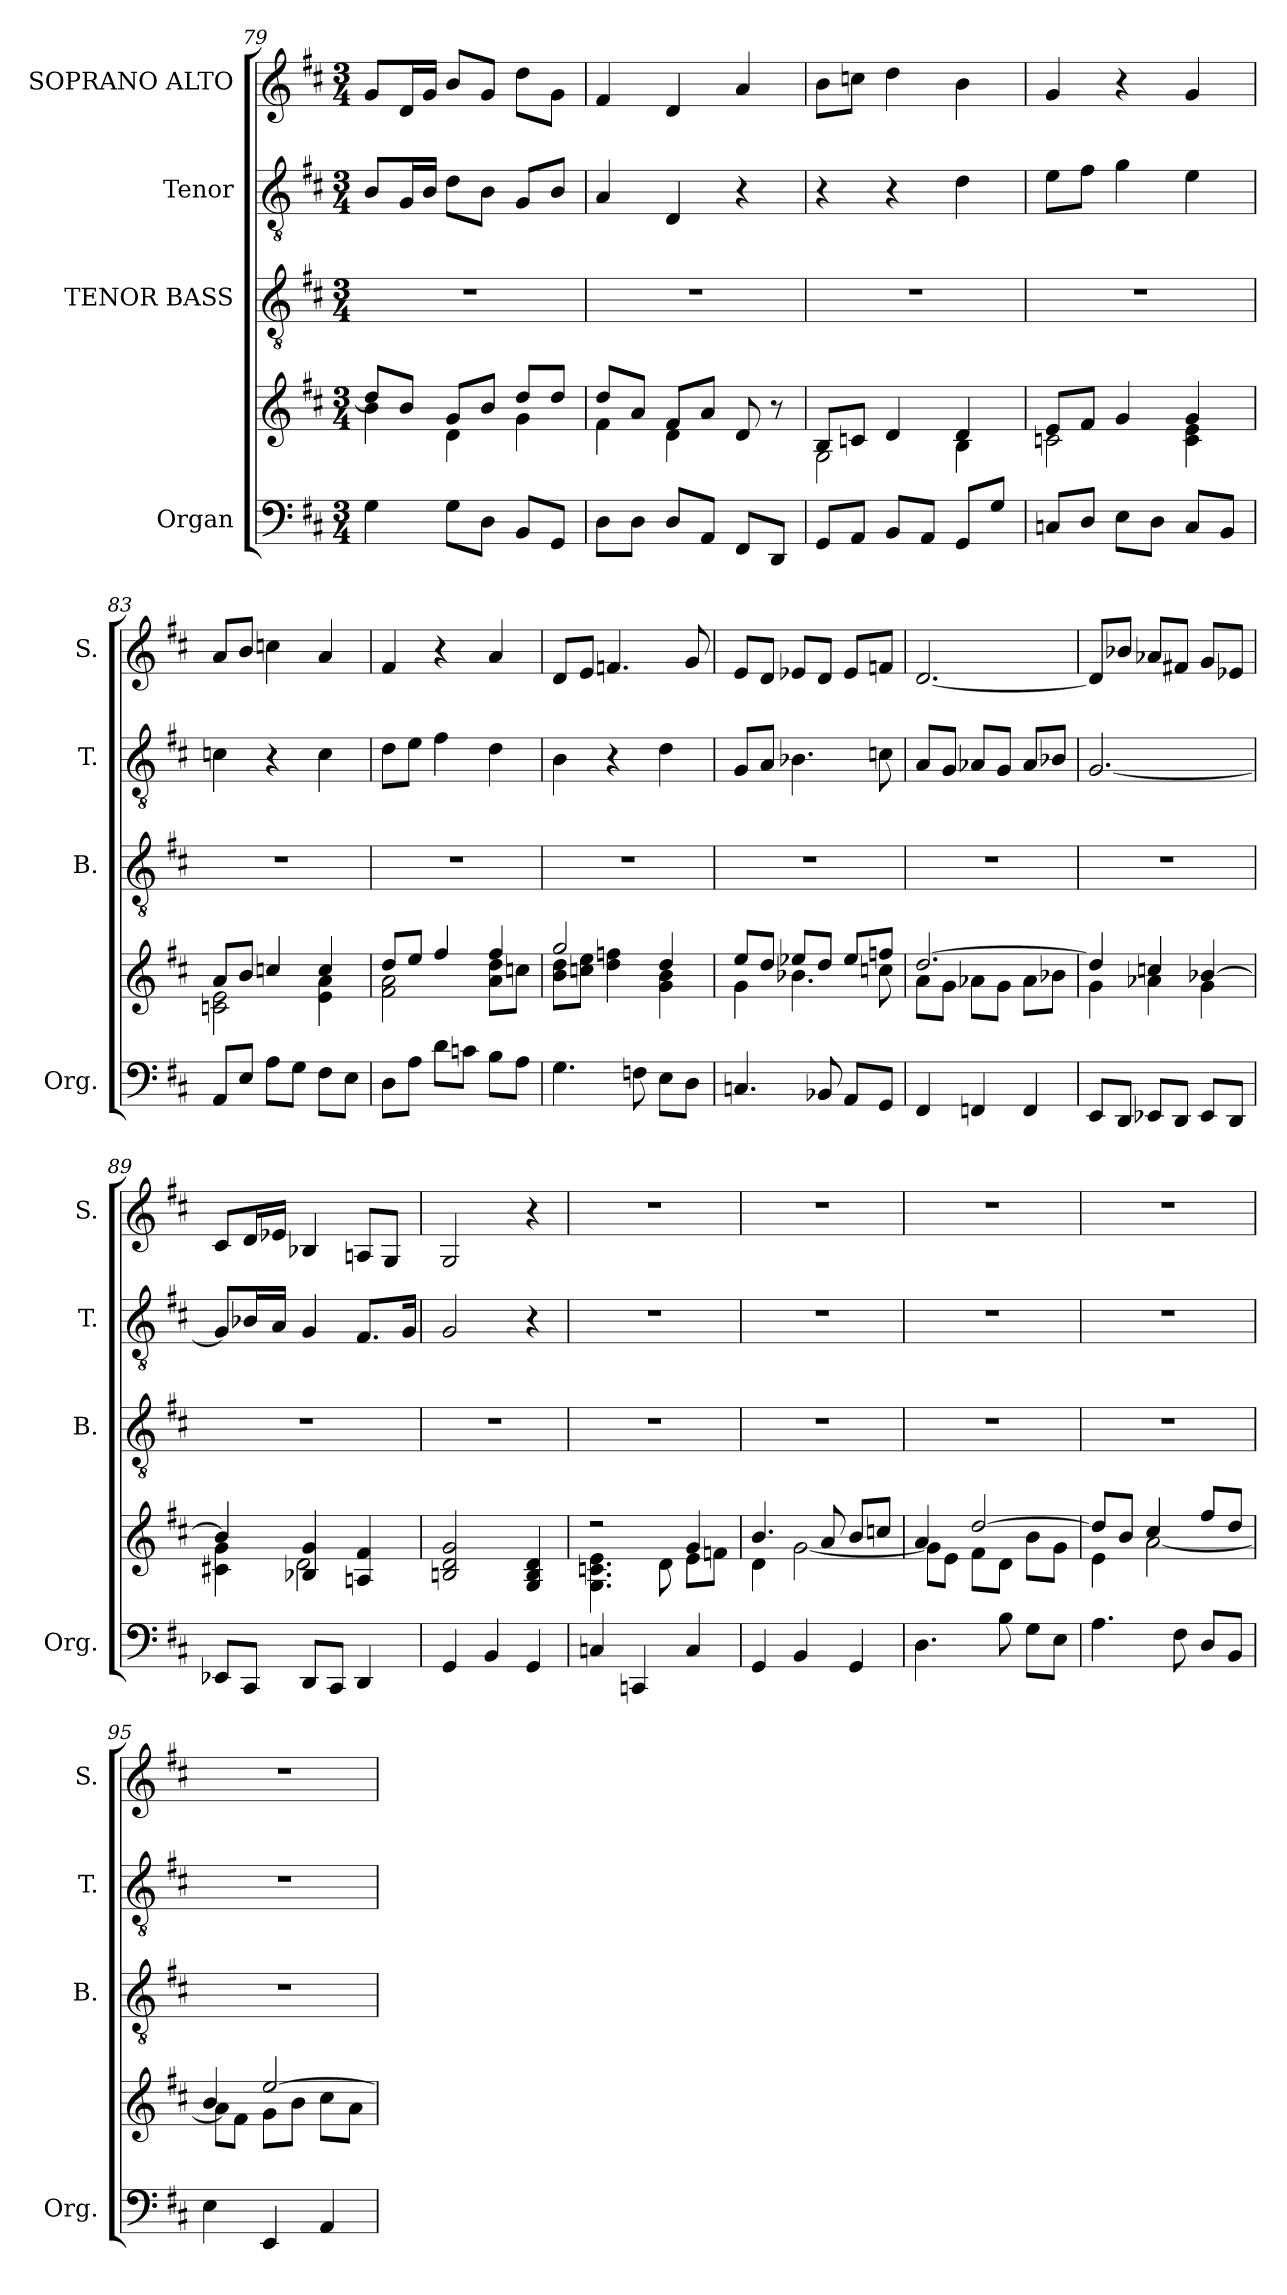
**kern	**kern	**kern	**kern	**kern
*part4	*part4	*part3	*part2	*part1
*staff5	*staff4	*staff3	*staff2	*staff1
*I"Organ	*	*I"TENOR BASS	*I"Tenor	*I"SOPRANO ALTO
*I'Org.	*	*I'B.	*I'T.	*I'S.
*clefF4	*clefG2	*clefGv2	*clefGv2	*clefG2
*	*	*	*ITrd7c12	*
*k[f#c#]	*k[f#c#]	*k[f#c#]	*k[f#c#]	*k[f#c#]
*D:	*D:	*D:	*D:	*D:
*M3/4	*M3/4	*M3/4	*M3/4	*M3/4
=79	=79	=79	=79	=79
*	*^	*	*	*
!	!	!	!LO:N:vis=1	!	!
4Gi\	8ddi/L]	4bi\	2.r	8BBi/L	8gi/L
.	8bi/J	.	.	16GGi/L	16di/L
.	.	.	.	16BBi/JJ	16gi/JJ
8Gi\L	8gi/L	4di\	.	8Di\L	8bi/L
8Di\J	8bi/J	.	.	8BBi\J	8gi/J
8BBi/L	8ddi/L	4gi\	.	8GGi/L	8ddi\L
8GGi/J	8ddi/J	.	.	8BBi/J	8gi\J
=80	=80	=80	=80	=80	=80
!	!	!	!LO:N:vis=1	!	!
8Di\L	8ddi/L	4f#i\	2.r	4AAi/	4f#i/
8Di\J	8ai/J	.	.	.	.
8Di/L	8f#i/L	4di\	.	4DDi/	4di/
8AAi/J	8ai/J	.	.	.	.
8FF#i/L	8di/	4ryy	.	4r	4ai/
8DDi/J	8r	.	.	.	.
=81	=81	=81	=81	=81	=81
!	!	!	!LO:N:vis=1	!	!
8GGi/L	8Bi/L	2Gi\	2.r	4r	8bi\L
8AAi/J	8cni/J	.	.	.	8ccni\J
8BBi/L	4di/	.	.	4r	4ddi\
8AAi/J	.	.	.	.	.
8GGi/L	4di/	4Bi\	.	4Di\	4bi\
8Gi/J	.	.	.	.	.
!!LO:LB:g=z
=82	=82	=82	=82	=82	=82
!	!	!	!LO:N:vis=1	!	!
8Cni/L	8ei/L	2cni\	2.r	8Ei\L	4gi/
8Di/J	8f#i/J	.	.	8F#i\J	.
8Ei\L	4gi/	.	.	4Gi\	4r
8Di\J	.	.	.	.	.
8Ci/L	4gi/	4ci\ 4ei	.	4Ei\	4gi/
8BBi/J	.	.	.	.	.
=83	=83	=83	=83	=83	=83
!	!	!	!LO:N:vis=1	!	!
8AAi/L	8ai/L	2cni\ 2ei	2.r	4Cni\	8ai/L
8Ei/J	8bi/J	.	.	.	8bi/J
8Ai\L	4ccni/	.	.	4r	4ccni\
8Gi\J	.	.	.	.	.
8F#i\L	4cci/	4ei\ 4ai	.	4Ci\	4ai/
8Ei\J	.	.	.	.	.
=84	=84	=84	=84	=84	=84
!	!	!	!LO:N:vis=1	!	!
8Di\L	8ddi/L	2f#i\ 2ai	2.r	8Di\L	4f#i/
8Ai\J	8eei/J	.	.	8Ei\J	.
8di\L	4ff#i/	.	.	4F#i\	4r
8cni\J	.	.	.	.	.
8Bi\L	4ff#i/	8ai\ 8ddiL	.	4Di\	4ai/
8Ai\J	.	8ccni\J	.	.	.
=85	=85	=85	=85	=85	=85
!	!	!	!LO:N:vis=1	!	!
4.Gi\	2ggi/	8bi\ 8ddiL	2.r	4BBi\	8di/L
.	.	8ccni\ 8eeiJ	.	.	8ei/J
.	.	4ddi\ 4ffni	.	4r	4.fni/
8Fni\	.	.	.	.	.
8Ei\L	4ddi/	4gi\ 4bi	.	4Di\	.
8Di\J	.	.	.	.	8gi/
=86	=86	=86	=86	=86	=86
!	!	!	!LO:N:vis=1	!	!
4.Cni/	8eei/L	4gi\	2.r	8GGi/L	8ei/L
.	8ddi/J	.	.	8AAi/J	8di/J
.	8ee-Xi/L	4.b-Xi\	.	4.BB-Xi\	8e-Xi/L
8BB-Xi/	8ddi/J	.	.	.	8di/J
8AAi/L	8ee-i/L	.	.	.	8e-i/L
8GGi/J	8ffni/J	8ccni\	.	8Cni\	8fni/J
=87	=87	=87	=87	=87	=87
!	!	!	!LO:N:vis=1	!	!
4FF#i/	[2.ddi/	8ai\L	2.r	8AAi/L	[2.di/
.	.	8gi\J	.	8GGi/J	.
4FFni/	.	8a-Xi\L	.	8AA-Xi/L	.
.	.	8gi\J	.	8GGi/J	.
4FFi/	.	8a-i\L	.	8AA-i/L	.
.	.	8b-Xi\J	.	8BB-Xi/J	.
!!LO:LB:g=z
=88	=88	=88	=88	=88	=88
!	!	!	!LO:N:vis=1	!	!
8EEi/L	4ddi/]	4gi\	2.r	[2.GGi/	8di/L]
8DDi/J	.	.	.	.	8b-Xi/J
8EE-Xi/L	4ccni/	4a-Xi\	.	.	8a-Xi/L
8DDi/J	.	.	.	.	8f#Xi/J
8EE-i/L	[4b-Xi/	4gi\	.	.	8gi/L
8DDi/J	.	.	.	.	8e-Xi/J
=89	=89	=89	=89	=89	=89
!	!	!	!LO:N:vis=1	!	!
8EE-Xi/L	4b-i/]	4c#Xi\ 4gi	2.r	8GGi/L]	8c#i/L
8CC#i/J	.	.	.	16BB-Xi/L	16di/L
.	.	.	.	16AAi/JJ	16e-Xi/JJ
8DDi/L	4B-Xi/ 4gi	2di\	.	4GGi/	4B-Xi/
8CC#i/J	.	.	.	.	.
4DDi/	4Ani/ 4f#i	.	.	8.FF#i/L	8Ani/L
.	.	.	.	.	8Gi/J
.	.	.	.	16GGi/Jk	.
*	*v	*v	*	*	*
=90	=90	=90	=90	=90
!	!	!LO:N:vis=1	!	!
4GGi/	2Bni/ 2di 2gi	2.r	2GGi/	2Gi/
4BBi/	.	.	.	.
4GGi/	4Gi/ 4Bi 4di	.	4r	4r
=91	=91	=91	=91	=91
*	*^	*	*	*
!	!	!	!LO:N:vis=1	!LO:N:vis=1	!LO:N:vis=1
4Cni/	2r	4.Gi\ 4.cni 4.ei	2.r	2.r	2.r
4CCni/	.	.	.	.	.
.	.	8di\	.	.	.
4Ci/	4gi/	8ei\L	.	.	.
.	.	8fni\J	.	.	.
=92	=92	=92	=92	=92	=92
!	!	!	!LO:N:vis=1	!LO:N:vis=1	!LO:N:vis=1
4GGi/	4.bi/	4di\	2.r	2.r	2.r
4BBi/	.	[2gi\	.	.	.
.	8ai/	.	.	.	.
4GGi/	8bi/L	.	.	.	.
.	8ccni/J	.	.	.	.
=93	=93	=93	=93	=93	=93
!	!	!	!LO:N:vis=1	!LO:N:vis=1	!LO:N:vis=1
4.Di\	4ai/	8gi\L]	2.r	2.r	2.r
.	.	8ei\J	.	.	.
.	[2ddi/	8f#i\L	.	.	.
8Bi\	.	8di\J	.	.	.
8Gi\L	.	8bi\L	.	.	.
8Ei\J	.	8gi\J	.	.	.
=94	=94	=94	=94	=94	=94
!	!	!	!LO:N:vis=1	!LO:N:vis=1	!LO:N:vis=1
4.Ai\	8ddi/L]	4ei\	2.r	2.r	2.r
.	8bi/J	.	.	.	.
.	4cc#i/	[2ai\	.	.	.
8F#i\	.	.	.	.	.
8Di/L	8ff#i/L	.	.	.	.
8BBi/J	8ddi/J	.	.	.	.
!!LO:LB:g=z
=95	=95	=95	=95	=95	=95
!	!	!	!LO:N:vis=1	!LO:N:vis=1	!LO:N:vis=1
4Ei\	4bi/	8ai\L]	2.r	2.r	2.r
.	.	8f#i\J	.	.	.
4EEi/	[2eei/	8gi\L	.	.	.
.	.	8bi\J	.	.	.
4AAi/	.	8cc#i\L	.	.	.
.	.	8ai\J	.	.	.
*	*v	*v	*	*	*
=	=	=	=	=
*-	*-	*-	*-	*-
